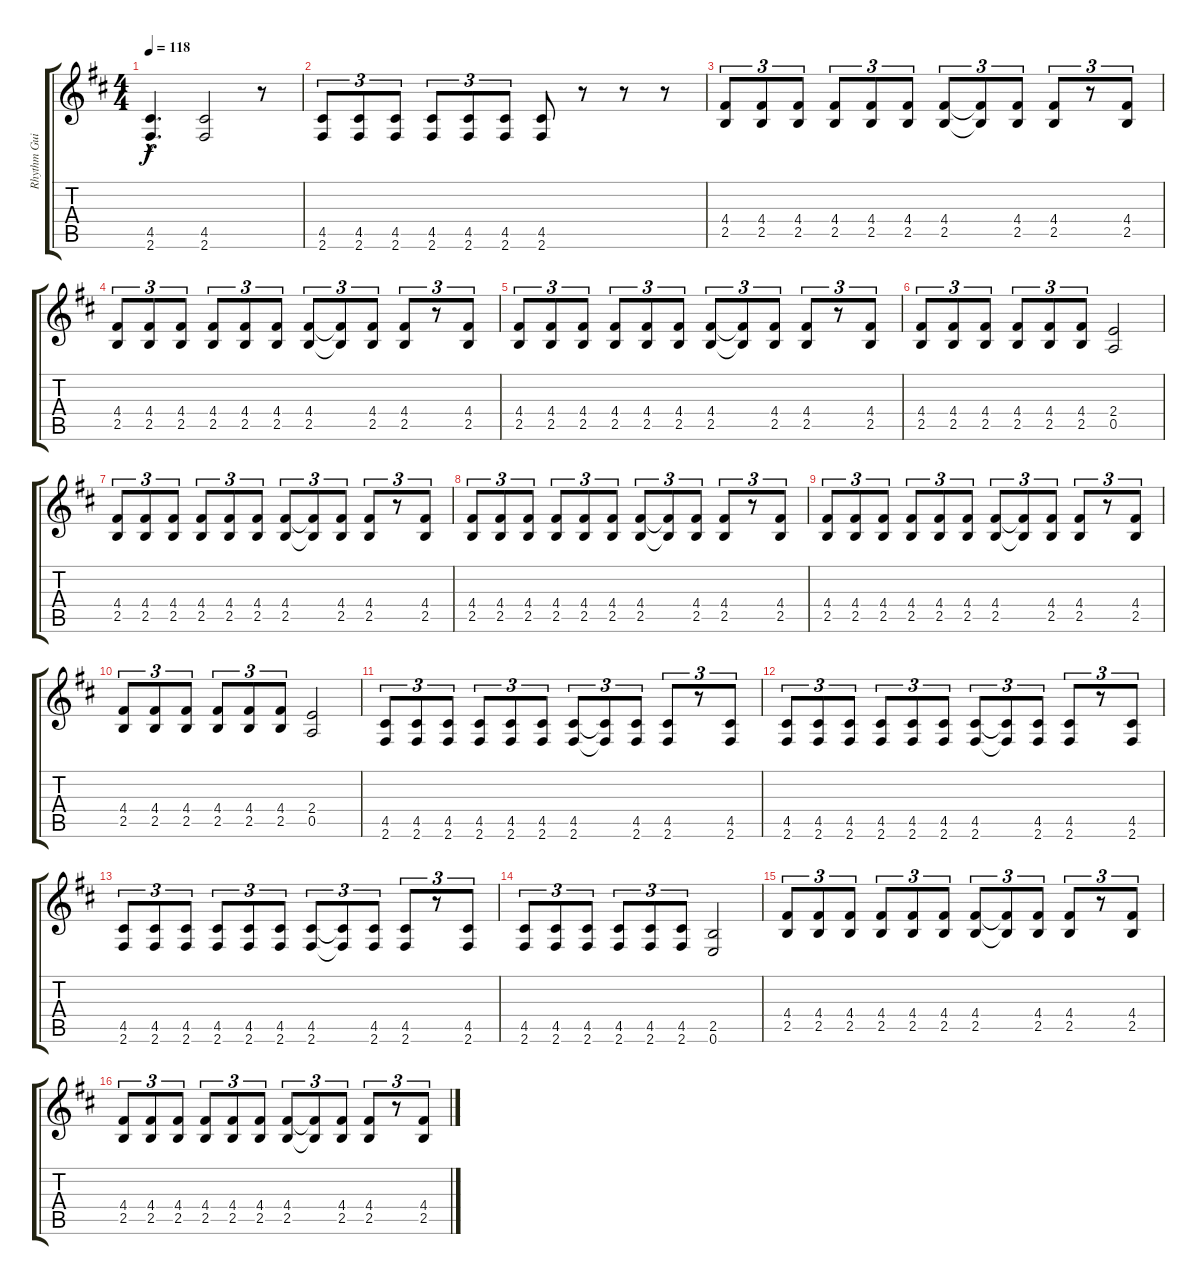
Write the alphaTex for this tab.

\track ("Rhythm Guitar" "Rhythm Gui") {instrument distortionguitar}
\staff {score tabs}
\tuning (E4 B3 G3 D3 A2 E2) {hide}
\ts (4 4)
\tempo 118
\clef g2
\ks d
(4.5{hac} 2.6{hac}).4{d dy f} (4.5 2.6).2 r.8 |
(4.5 2.6).8{tu (3 2)} (4.5 2.6).8{tu (3 2)} (4.5 2.6).8{tu (3 2)} (4.5 2.6).8{tu (3 2)} (4.5 2.6).8{tu (3 2)} (4.5 2.6).8{tu (3 2)} (4.5 2.6).8 r.8 r.8 r.8 |
(4.4 2.5).8{tu (3 2)} (4.4 2.5).8{tu (3 2)} (4.4 2.5).8{tu (3 2)} (4.4 2.5).8{tu (3 2)} (4.4 2.5).8{tu (3 2)} (4.4 2.5).8{tu (3 2)} (4.4 2.5).8{tu (3 2)} (4.4{t} 2.5{t}).8{tu (3 2)} (4.4 2.5).8{tu (3 2)} (4.4 2.5).8{tu (3 2)} r.8{tu (3 2)} (4.4 2.5).8{tu (3 2)} |
(4.4 2.5).8{tu (3 2)} (4.4 2.5).8{tu (3 2)} (4.4 2.5).8{tu (3 2)} (4.4 2.5).8{tu (3 2)} (4.4 2.5).8{tu (3 2)} (4.4 2.5).8{tu (3 2)} (4.4 2.5).8{tu (3 2)} (4.4{t} 2.5{t}).8{tu (3 2)} (4.4 2.5).8{tu (3 2)} (4.4 2.5).8{tu (3 2)} r.8{tu (3 2)} (4.4 2.5).8{tu (3 2)} |
(4.4 2.5).8{tu (3 2)} (4.4 2.5).8{tu (3 2)} (4.4 2.5).8{tu (3 2)} (4.4 2.5).8{tu (3 2)} (4.4 2.5).8{tu (3 2)} (4.4 2.5).8{tu (3 2)} (4.4 2.5).8{tu (3 2)} (4.4{t} 2.5{t}).8{tu (3 2)} (4.4 2.5).8{tu (3 2)} (4.4 2.5).8{tu (3 2)} r.8{tu (3 2)} (4.4 2.5).8{tu (3 2)} |
(4.4 2.5).8{tu (3 2)} (4.4 2.5).8{tu (3 2)} (4.4 2.5).8{tu (3 2)} (4.4 2.5).8{tu (3 2)} (4.4 2.5).8{tu (3 2)} (4.4 2.5).8{tu (3 2)} (2.4 0.5).2 |
(4.4 2.5).8{tu (3 2)} (4.4 2.5).8{tu (3 2)} (4.4 2.5).8{tu (3 2)} (4.4 2.5).8{tu (3 2)} (4.4 2.5).8{tu (3 2)} (4.4 2.5).8{tu (3 2)} (4.4 2.5).8{tu (3 2)} (4.4{t} 2.5{t}).8{tu (3 2)} (4.4 2.5).8{tu (3 2)} (4.4 2.5).8{tu (3 2)} r.8{tu (3 2)} (4.4 2.5).8{tu (3 2)} |
(4.4 2.5).8{tu (3 2)} (4.4 2.5).8{tu (3 2)} (4.4 2.5).8{tu (3 2)} (4.4 2.5).8{tu (3 2)} (4.4 2.5).8{tu (3 2)} (4.4 2.5).8{tu (3 2)} (4.4 2.5).8{tu (3 2)} (4.4{t} 2.5{t}).8{tu (3 2)} (4.4 2.5).8{tu (3 2)} (4.4 2.5).8{tu (3 2)} r.8{tu (3 2)} (4.4 2.5).8{tu (3 2)} |
(4.4 2.5).8{tu (3 2)} (4.4 2.5).8{tu (3 2)} (4.4 2.5).8{tu (3 2)} (4.4 2.5).8{tu (3 2)} (4.4 2.5).8{tu (3 2)} (4.4 2.5).8{tu (3 2)} (4.4 2.5).8{tu (3 2)} (4.4{t} 2.5{t}).8{tu (3 2)} (4.4 2.5).8{tu (3 2)} (4.4 2.5).8{tu (3 2)} r.8{tu (3 2)} (4.4 2.5).8{tu (3 2)} |
(4.4 2.5).8{tu (3 2)} (4.4 2.5).8{tu (3 2)} (4.4 2.5).8{tu (3 2)} (4.4 2.5).8{tu (3 2)} (4.4 2.5).8{tu (3 2)} (4.4 2.5).8{tu (3 2)} (2.4 0.5).2 |
(4.5 2.6).8{tu (3 2)} (4.5 2.6).8{tu (3 2)} (4.5 2.6).8{tu (3 2)} (4.5 2.6).8{tu (3 2)} (4.5 2.6).8{tu (3 2)} (4.5 2.6).8{tu (3 2)} (4.5 2.6).8{tu (3 2)} (4.5{t} 2.6{t}).8{tu (3 2)} (4.5 2.6).8{tu (3 2)} (4.5 2.6).8{tu (3 2)} r.8{tu (3 2)} (4.5 2.6).8{tu (3 2)} |
(4.5 2.6).8{tu (3 2)} (4.5 2.6).8{tu (3 2)} (4.5 2.6).8{tu (3 2)} (4.5 2.6).8{tu (3 2)} (4.5 2.6).8{tu (3 2)} (4.5 2.6).8{tu (3 2)} (4.5 2.6).8{tu (3 2)} (4.5{t} 2.6{t}).8{tu (3 2)} (4.5 2.6).8{tu (3 2)} (4.5 2.6).8{tu (3 2)} r.8{tu (3 2)} (4.5 2.6).8{tu (3 2)} |
(4.5 2.6).8{tu (3 2)} (4.5 2.6).8{tu (3 2)} (4.5 2.6).8{tu (3 2)} (4.5 2.6).8{tu (3 2)} (4.5 2.6).8{tu (3 2)} (4.5 2.6).8{tu (3 2)} (4.5 2.6).8{tu (3 2)} (4.5{t} 2.6{t}).8{tu (3 2)} (4.5 2.6).8{tu (3 2)} (4.5 2.6).8{tu (3 2)} r.8{tu (3 2)} (4.5 2.6).8{tu (3 2)} |
(4.5 2.6).8{tu (3 2)} (4.5 2.6).8{tu (3 2)} (4.5 2.6).8{tu (3 2)} (4.5 2.6).8{tu (3 2)} (4.5 2.6).8{tu (3 2)} (4.5 2.6).8{tu (3 2)} (2.5 0.6).2 |
(4.4 2.5).8{tu (3 2)} (4.4 2.5).8{tu (3 2)} (4.4 2.5).8{tu (3 2)} (4.4 2.5).8{tu (3 2)} (4.4 2.5).8{tu (3 2)} (4.4 2.5).8{tu (3 2)} (4.4 2.5).8{tu (3 2)} (4.4{t} 2.5{t}).8{tu (3 2)} (4.4 2.5).8{tu (3 2)} (4.4 2.5).8{tu (3 2)} r.8{tu (3 2)} (4.4 2.5).8{tu (3 2)} |
(4.4 2.5).8{tu (3 2)} (4.4 2.5).8{tu (3 2)} (4.4 2.5).8{tu (3 2)} (4.4 2.5).8{tu (3 2)} (4.4 2.5).8{tu (3 2)} (4.4 2.5).8{tu (3 2)} (4.4 2.5).8{tu (3 2)} (4.4{t} 2.5{t}).8{tu (3 2)} (4.4 2.5).8{tu (3 2)} (4.4 2.5).8{tu (3 2)} r.8{tu (3 2)} (4.4 2.5).8{tu (3 2)}
